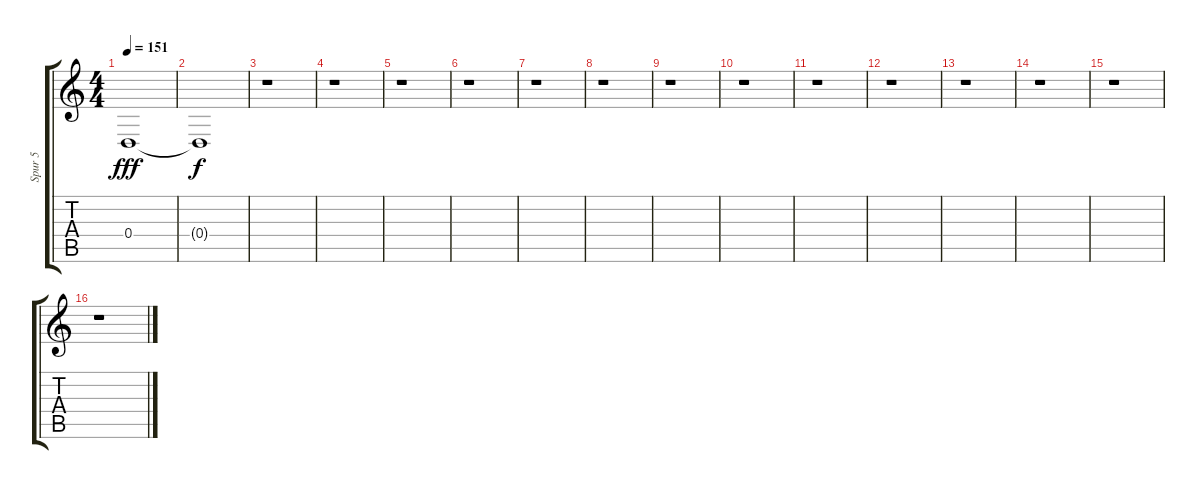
\track ("Spur 5" "Spur 5") {instrument acousticgrandpiano}
\staff {score tabs}
\tuning (E4 B3 G3 D3 A2 E2) {hide}
\ts (4 4)
\tempo 151
\clef g2
\ks c
0.4.1{dy fff} |
0.4{t}.1{dy f} |
r.1 |
r.1 |
r.1 |
r.1 |
r.1 |
r.1 |
r.1 |
r.1 |
r.1 |
r.1 |
r.1 |
r.1 |
r.1 |
r.1
